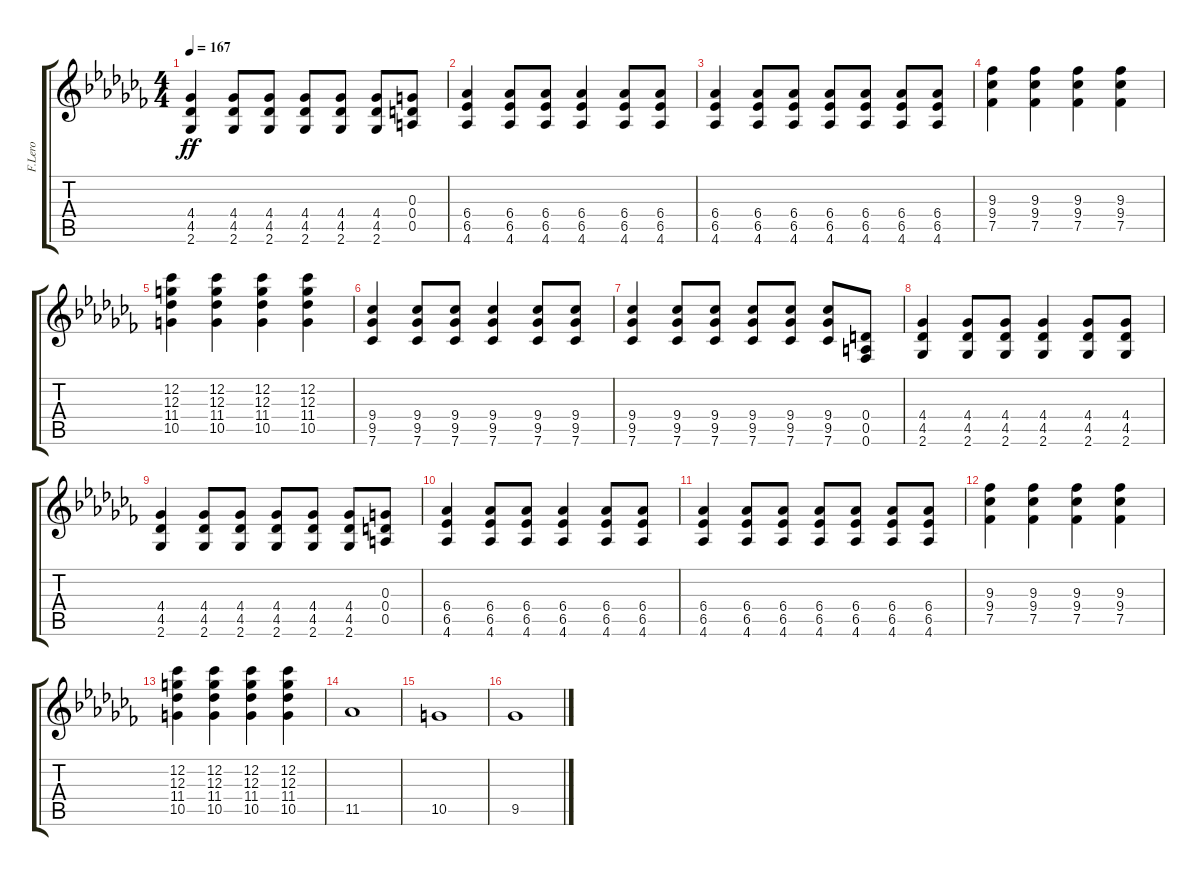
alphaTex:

\track ("F.Lero" "F.Lero") {instrument distortionguitar}
\staff {score tabs}
\tuning (E4 B3 G3 D3 A2 E2) {hide}
\ts (4 4)
\tempo 167
\clef g2
\ks abminor
(4.4 4.5 2.6).4{dy ff} (4.4 4.5 2.6).8 (4.4 4.5 2.6).8 (4.4 4.5 2.6).8 (4.4 4.5 2.6).8 (4.4 4.5 2.6).8 (0.3 0.4 0.5).8 |
(6.4 6.5 4.6).4 (6.4 6.5 4.6).8 (6.4 6.5 4.6).8 (6.4 6.5 4.6).4 (6.4 6.5 4.6).8 (6.4 6.5 4.6).8 |
(6.4 6.5 4.6).4 (6.4 6.5 4.6).8 (6.4 6.5 4.6).8 (6.4 6.5 4.6).8 (6.4 6.5 4.6).8 (6.4 6.5 4.6).8 (6.4 6.5 4.6).8 |
(9.3 9.4 7.5).4 (9.3 9.4 7.5).4 (9.3 9.4 7.5).4 (9.3 9.4 7.5).4 |
(12.2 12.3 11.4 10.5).4 (12.2 12.3 11.4 10.5).4 (12.2 12.3 11.4 10.5).4 (12.2 12.3 11.4 10.5).4 |
(9.4 9.5 7.6).4 (9.4 9.5 7.6).8 (9.4 9.5 7.6).8 (9.4 9.5 7.6).4 (9.4 9.5 7.6).8 (9.4 9.5 7.6).8 |
(9.4 9.5 7.6).4 (9.4 9.5 7.6).8 (9.4 9.5 7.6).8 (9.4 9.5 7.6).8 (9.4 9.5 7.6).8 (9.4 9.5 7.6).8 (0.4 0.5 0.6).8 |
(4.4 4.5 2.6).4 (4.4 4.5 2.6).8 (4.4 4.5 2.6).8 (4.4 4.5 2.6).4 (4.4 4.5 2.6).8 (4.4 4.5 2.6).8 |
(4.4 4.5 2.6).4 (4.4 4.5 2.6).8 (4.4 4.5 2.6).8 (4.4 4.5 2.6).8 (4.4 4.5 2.6).8 (4.4 4.5 2.6).8 (0.3 0.4 0.5).8 |
(6.4 6.5 4.6).4 (6.4 6.5 4.6).8 (6.4 6.5 4.6).8 (6.4 6.5 4.6).4 (6.4 6.5 4.6).8 (6.4 6.5 4.6).8 |
(6.4 6.5 4.6).4 (6.4 6.5 4.6).8 (6.4 6.5 4.6).8 (6.4 6.5 4.6).8 (6.4 6.5 4.6).8 (6.4 6.5 4.6).8 (6.4 6.5 4.6).8 |
(9.3 9.4 7.5).4 (9.3 9.4 7.5).4 (9.3 9.4 7.5).4 (9.3 9.4 7.5).4 |
(12.2 12.3 11.4 10.5).4 (12.2 12.3 11.4 10.5).4 (12.2 12.3 11.4 10.5).4 (12.2 12.3 11.4 10.5).4 |
11.5.1{balance 8} |
10.5.1 |
9.5.1
